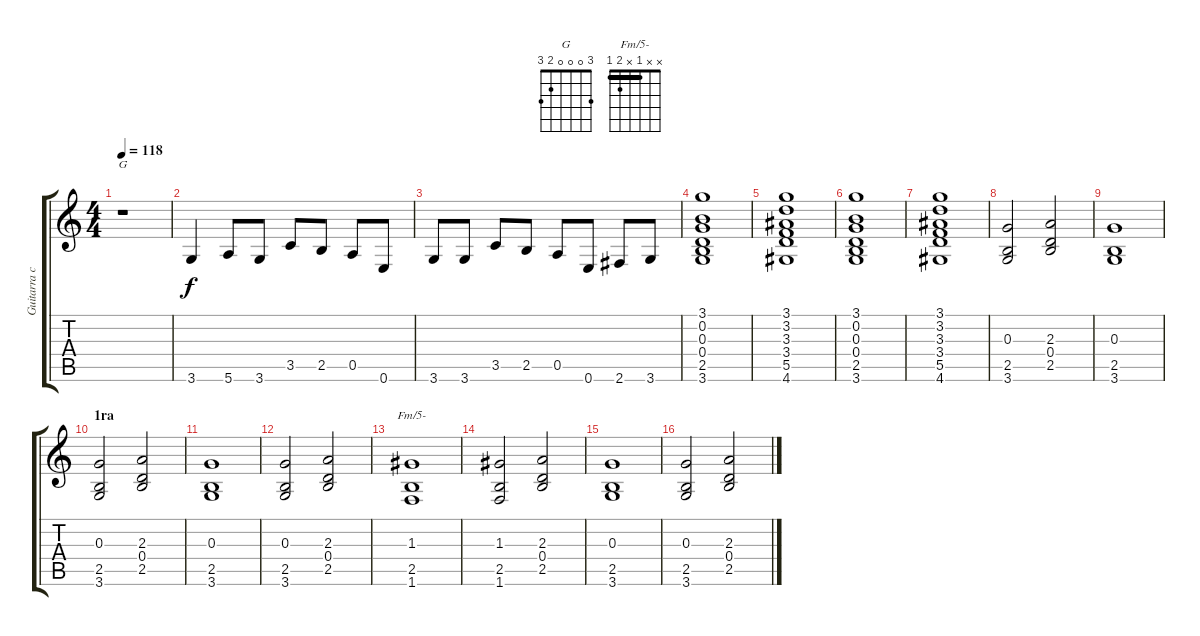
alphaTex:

\track ("Guitarra c/distorción" "Guitarra c") {instrument overdrivenguitar}
\staff {score tabs}
\tuning (E4 B3 G3 D3 A2 E2) {hide}
\chord ("G" 3 0 0 0 2 3)
\chord ("Fm/5-" x x 1 x 2 1) {barre 1}
\ts (4 4)
\tempo 118
\clef g2
\ks c
r.1{ch "G" dy f instrument overdrivenguitar} |
3.6.4 5.6.8 3.6.8 3.5.8 2.5.8 0.5.8 0.6.8 |
3.6.8 3.6.8 3.5.8 2.5.8 0.5.8 0.6.8 2.6.8 3.6.8 |
(3.1 0.2 0.3 0.4 2.5 3.6).1 |
(3.1 3.2 3.3 3.4 5.5 4.6).1 |
(3.1 0.2 0.3 0.4 2.5 3.6).1 |
(3.1 3.2 3.3 3.4 5.5 4.6).1 |
(0.3 2.5 3.6).2 (2.3 0.4 2.5).2 |
(0.3 2.5 3.6).1 |
\section ("" "1ra")
(0.3 2.5 3.6).2 (2.3 0.4 2.5).2 |
(0.3 2.5 3.6).1 |
(0.3 2.5 3.6).2 (2.3 0.4 2.5).2 |
(1.3 2.5 1.6).1{ch "Fm/5-"} |
(1.3 2.5 1.6).2 (2.3 0.4 2.5).2 |
(0.3 2.5 3.6).1 |
(0.3 2.5 3.6).2 (2.3 0.4 2.5).2
